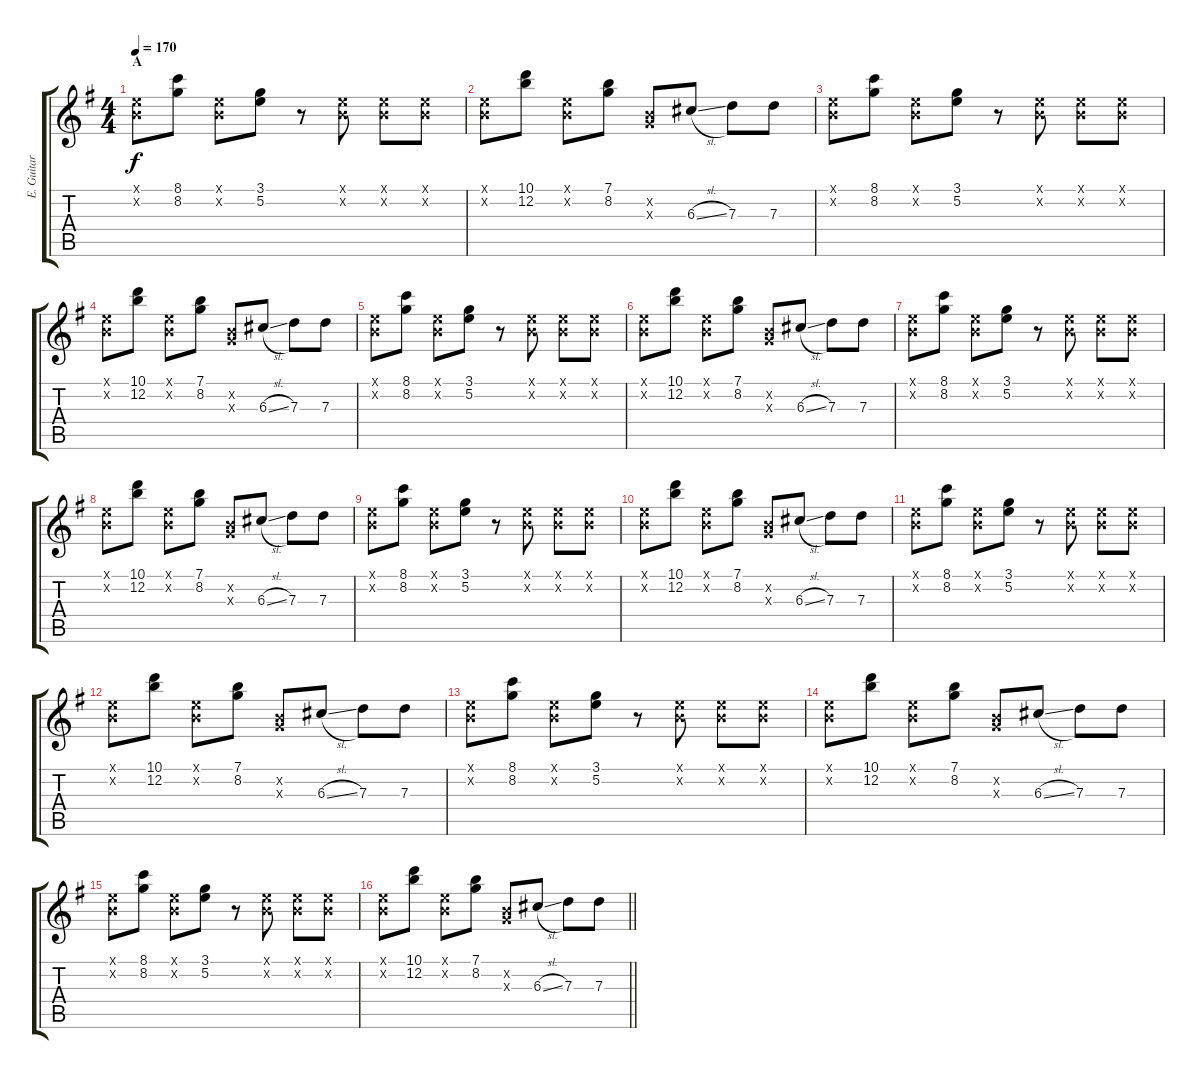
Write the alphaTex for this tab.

\track ("E. Guitar II" "E. Guitar ") {instrument overdrivenguitar}
\staff {score tabs}
\tuning (E4 B3 G3 D3 A2 E2) {hide}
\ts (4 4)
\section ("" "A")
\tempo 170
\clef g2
\ks g
(0.1{x} 0.2{x}).8{dy f} (8.1 8.2).8 (0.1{x} 0.2{x}).8 (3.1 5.2).8 r.8 (0.1{x} 0.2{x}).8 (0.1{x} 0.2{x}).8 (0.1{x} 0.2{x}).8 |
(0.1{x} 0.2{x}).8 (10.1 12.2).8 (0.1{x} 0.2{x}).8 (7.1 8.2).8 (0.2{x} 0.3{x}).8 6.3{sl}.8 7.3.8 7.3.8 |
(0.1{x} 0.2{x}).8 (8.1 8.2).8 (0.1{x} 0.2{x}).8 (3.1 5.2).8 r.8 (0.1{x} 0.2{x}).8 (0.1{x} 0.2{x}).8 (0.1{x} 0.2{x}).8 |
(0.1{x} 0.2{x}).8 (10.1 12.2).8 (0.1{x} 0.2{x}).8 (7.1 8.2).8 (0.2{x} 0.3{x}).8 6.3{sl}.8 7.3.8 7.3.8 |
(0.1{x} 0.2{x}).8 (8.1 8.2).8 (0.1{x} 0.2{x}).8 (3.1 5.2).8 r.8 (0.1{x} 0.2{x}).8 (0.1{x} 0.2{x}).8 (0.1{x} 0.2{x}).8 |
(0.1{x} 0.2{x}).8 (10.1 12.2).8 (0.1{x} 0.2{x}).8 (7.1 8.2).8 (0.2{x} 0.3{x}).8 6.3{sl}.8 7.3.8 7.3.8 |
(0.1{x} 0.2{x}).8 (8.1 8.2).8 (0.1{x} 0.2{x}).8 (3.1 5.2).8 r.8 (0.1{x} 0.2{x}).8 (0.1{x} 0.2{x}).8 (0.1{x} 0.2{x}).8 |
(0.1{x} 0.2{x}).8 (10.1 12.2).8 (0.1{x} 0.2{x}).8 (7.1 8.2).8 (0.2{x} 0.3{x}).8 6.3{sl}.8 7.3.8 7.3.8 |
(0.1{x} 0.2{x}).8 (8.1 8.2).8 (0.1{x} 0.2{x}).8 (3.1 5.2).8 r.8 (0.1{x} 0.2{x}).8 (0.1{x} 0.2{x}).8 (0.1{x} 0.2{x}).8 |
(0.1{x} 0.2{x}).8 (10.1 12.2).8 (0.1{x} 0.2{x}).8 (7.1 8.2).8 (0.2{x} 0.3{x}).8 6.3{sl}.8 7.3.8 7.3.8 |
(0.1{x} 0.2{x}).8 (8.1 8.2).8 (0.1{x} 0.2{x}).8 (3.1 5.2).8 r.8 (0.1{x} 0.2{x}).8 (0.1{x} 0.2{x}).8 (0.1{x} 0.2{x}).8 |
(0.1{x} 0.2{x}).8 (10.1 12.2).8 (0.1{x} 0.2{x}).8 (7.1 8.2).8 (0.2{x} 0.3{x}).8 6.3{sl}.8 7.3.8 7.3.8 |
(0.1{x} 0.2{x}).8 (8.1 8.2).8 (0.1{x} 0.2{x}).8 (3.1 5.2).8 r.8 (0.1{x} 0.2{x}).8 (0.1{x} 0.2{x}).8 (0.1{x} 0.2{x}).8 |
(0.1{x} 0.2{x}).8 (10.1 12.2).8 (0.1{x} 0.2{x}).8 (7.1 8.2).8 (0.2{x} 0.3{x}).8 6.3{sl}.8 7.3.8 7.3.8 |
(0.1{x} 0.2{x}).8 (8.1 8.2).8 (0.1{x} 0.2{x}).8 (3.1 5.2).8 r.8 (0.1{x} 0.2{x}).8 (0.1{x} 0.2{x}).8 (0.1{x} 0.2{x}).8 |
\barLineRight lightlight
(0.1{x} 0.2{x}).8 (10.1 12.2).8 (0.1{x} 0.2{x}).8 (7.1 8.2).8 (0.2{x} 0.3{x}).8 6.3{sl}.8 7.3.8 7.3.8
